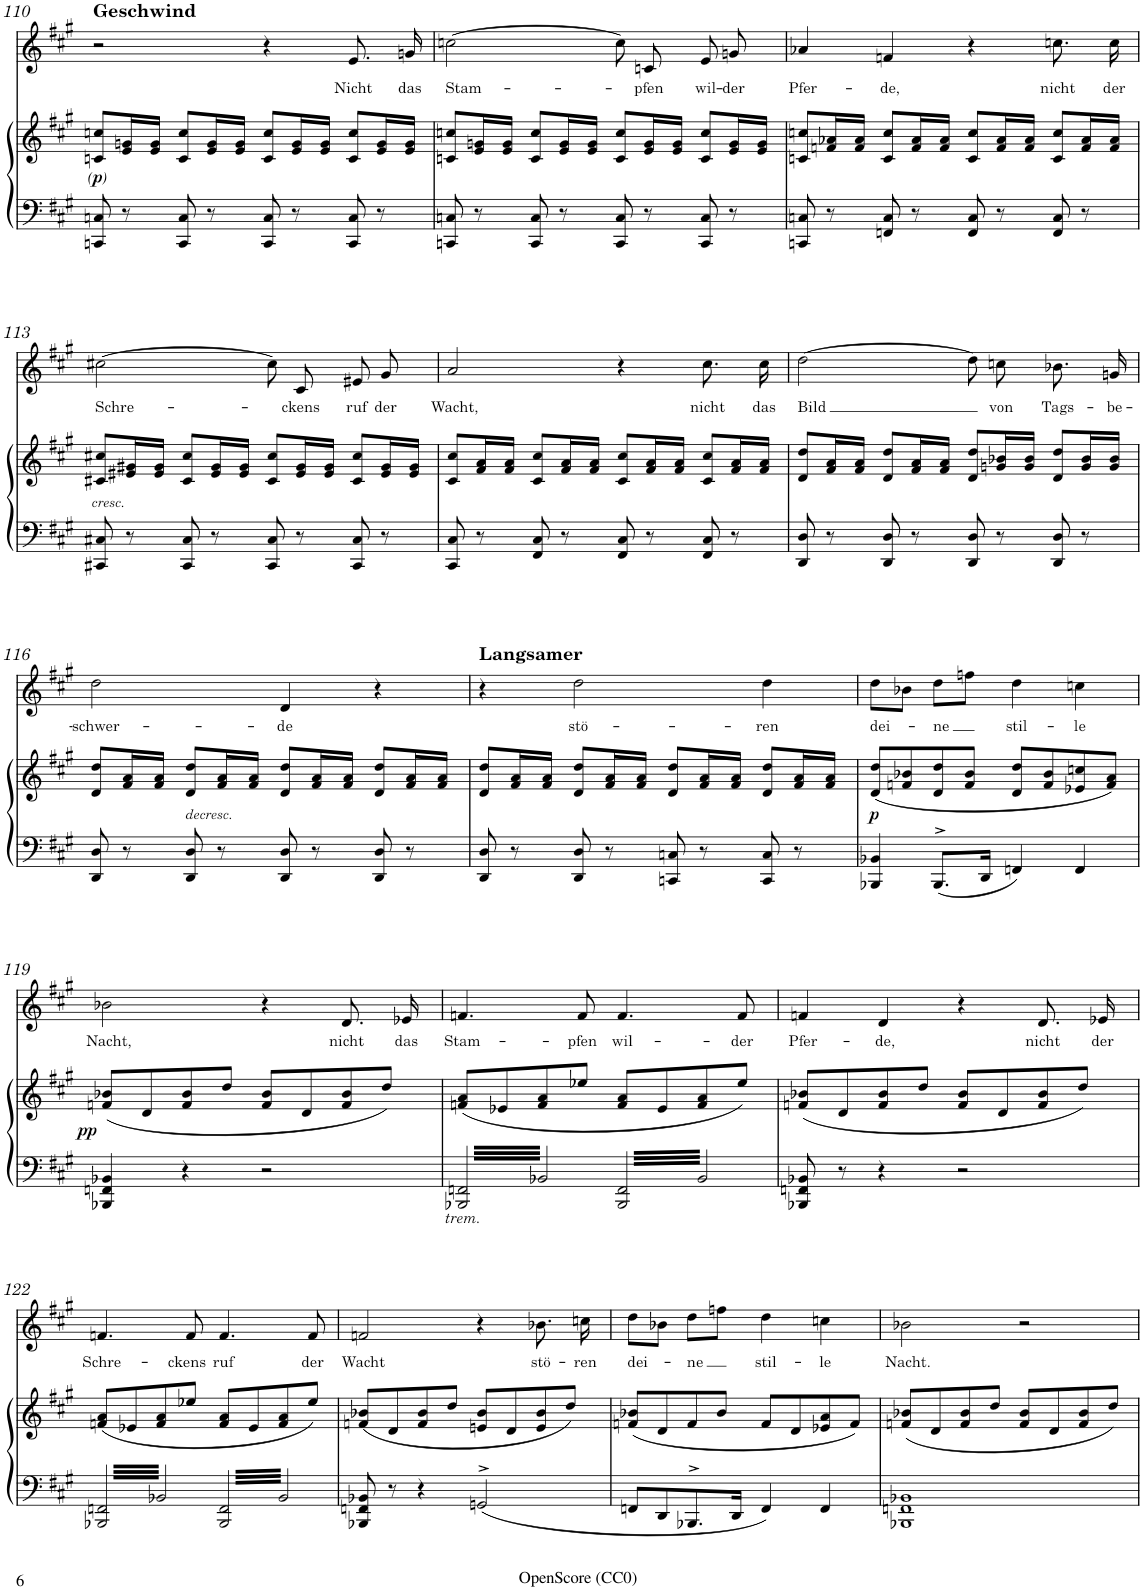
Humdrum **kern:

**kern	**kern	**dynam	**kern	**text
*part2	*part2	*part2	*part1	*part1
*staff3	*staff2	*staff2/3	*staff1	*staff1
*I"Piano	*	*	*I"Voice	*
*I'Pno	*	*	*	*
!!LO:PB:g=z
*clefF4	*clefG2	*	*clefG2	*
*k[f#c#g#]	*k[f#c#g#]	*	*k[f#c#g#]	*
*M4/4	*M4/4	*	*M4/4	*
*met(c)	*met(c)	*	*met(c)	*
=110	=110	=110	=110	=110
!	!	!	!LO:TX:a:B:t=Geschwind	!
!	!	!LO:DY:b	!	!
!	!	!LO:DY:n=1:b	!	!
!	!	!LO:DY:n=2:b	!	!
8CCn/ 8Cn/	8cn/ 8ccn/L	other-dynamics p other-dynamics	2r	.
8r	16e/ 16gn/L	.	.	.
.	16e/ 16g/JJ	.	.	.
8CC/ 8C/	8c/ 8cc/L	.	.	.
8r	16e/ 16g/L	.	.	.
.	16e/ 16g/JJ	.	.	.
8CC/ 8C/	8c/ 8cc/L	.	4r	.
8r	16e/ 16g/L	.	.	.
.	16e/ 16g/JJ	.	.	.
!	!	!	!	!LO:LY:b
8CC/ 8C/	8c/ 8cc/L	.	8.e/	Nicht
8r	16e/ 16g/L	.	.	.
!	!	!	!	!LO:LY:b
.	16e/ 16g/JJ	.	16gn/	das
=111	=111	=111	=111	=111
!	!	!	!	!LO:LY:b
8CCn/ 8Cn/	8cn/ 8ccn/L	.	[2ccn\	Stam-
8r	16e/ 16gn/L	.	.	.
.	16e/ 16g/JJ	.	.	.
8CC/ 8C/	8c/ 8cc/L	.	.	.
8r	16e/ 16g/L	.	.	.
.	16e/ 16g/JJ	.	.	.
8CC/ 8C/	8c/ 8cc/L	.	8cc\]	.
!	!	!	!	!LO:LY:b
8r	16e/ 16g/L	.	8cn/	-pfen
.	16e/ 16g/JJ	.	.	.
!	!	!	!	!LO:LY:b
8CC/ 8C/	8c/ 8cc/L	.	8e/	wil-
!	!	!	!	!LO:LY:b
8r	16e/ 16g/L	.	8gn/	-der
.	16e/ 16g/JJ	.	.	.
=112	=112	=112	=112	=112
!	!	!	!	!LO:LY:b
8CCn/ 8Cn/	8cn/ 8ccn/L	.	4a-X/	Pfer-
8r	16fn/ 16a-X/L	.	.	.
.	16f/ 16a-/JJ	.	.	.
!	!	!	!	!LO:LY:b
8FFn/ 8C/	8c/ 8cc/L	.	4fn/	-de,
8r	16f/ 16a-/L	.	.	.
.	16f/ 16a-/JJ	.	.	.
8FF/ 8C/	8c/ 8cc/L	.	4r	.
8r	16f/ 16a-/L	.	.	.
.	16f/ 16a-/JJ	.	.	.
!	!	!	!	!LO:LY:b
8FF/ 8C/	8c/ 8cc/L	.	8.ccn\	nicht
8r	16f/ 16a-/L	.	.	.
!	!	!	!	!LO:LY:b
.	16f/ 16a-/JJ	.	16cc\	der
!!LO:LB:g=z
=113	=113	=113	=113	=113
!	!LO:TX:b:i:t=cresc.	!	!	!
!	!	!	!	!LO:LY:b
8CC#X/ 8C#X/	8c#X/ 8cc#X/L	.	[2cc#X\	Schre-
8r	16e#X/ 16g#X/L	.	.	.
.	16e#/ 16g#/JJ	.	.	.
8CC#/ 8C#/	8c#/ 8cc#/L	.	.	.
8r	16e#/ 16g#/L	.	.	.
.	16e#/ 16g#/JJ	.	.	.
8CC#/ 8C#/	8c#/ 8cc#/L	.	8cc#\]	.
!	!	!	!	!LO:LY:b
8r	16e#/ 16g#/L	.	8c#/	-ckens
.	16e#/ 16g#/JJ	.	.	.
!	!	!	!	!LO:LY:b
8CC#/ 8C#/	8c#/ 8cc#/L	.	8e#X/	ruf
!	!	!	!	!LO:LY:b
8r	16e#/ 16g#/L	.	8g#/	der
.	16e#/ 16g#/JJ	.	.	.
=114	=114	=114	=114	=114
!	!	!	!	!LO:LY:b
8CC#/ 8C#/	8c#/ 8cc#/L	.	2a/	Wacht,
8r	16f#/ 16a/L	.	.	.
.	16f#/ 16a/JJ	.	.	.
8FF#/ 8C#/	8c#/ 8cc#/L	.	.	.
8r	16f#/ 16a/L	.	.	.
.	16f#/ 16a/JJ	.	.	.
8FF#/ 8C#/	8c#/ 8cc#/L	.	4r	.
8r	16f#/ 16a/L	.	.	.
.	16f#/ 16a/JJ	.	.	.
!	!	!	!	!LO:LY:b
8FF#/ 8C#/	8c#/ 8cc#/L	.	8.cc#\	nicht
8r	16f#/ 16a/L	.	.	.
!	!	!	!	!LO:LY:b
.	16f#/ 16a/JJ	.	16cc#\	das
=115	=115	=115	=115	=115
!	!	!	!	!LO:LY:b
8DD/ 8D/	8d/ 8dd/L	.	[2dd\	Bild
8r	16f#/ 16a/L	.	.	.
.	16f#/ 16a/JJ	.	.	.
8DD/ 8D/	8d/ 8dd/L	.	.	.
8r	16f#/ 16a/L	.	.	.
.	16f#/ 16a/JJ	.	.	.
8DD/ 8D/	8d/ 8dd/L	.	8dd\]	.
!	!	!	!	!LO:LY:b
8r	16gn/ 16b-X/L	.	8ccn\	von
.	16g/ 16b-/JJ	.	.	.
!	!	!	!	!LO:LY:b
8DD/ 8D/	8d/ 8dd/L	.	8.b-X\	Tags-
8r	16g/ 16b-/L	.	.	.
!	!	!	!	!LO:LY:b
.	16g/ 16b-/JJ	.	16gn/	-be-
!!LO:LB:g=z
=116	=116	=116	=116	=116
!	!	!	!	!LO:LY:b
8DD/ 8D/	8d/ 8dd/L	.	2dd\	-schwer-
8r	16f#/ 16a/L	.	.	.
.	16f#/ 16a/JJ	.	.	.
!	!LO:TX:b:i:t=decresc.	!	!	!
8DD/ 8D/	8d/ 8dd/L	.	.	.
8r	16f#/ 16a/L	.	.	.
.	16f#/ 16a/JJ	.	.	.
!	!	!	!	!LO:LY:b
8DD/ 8D/	8d/ 8dd/L	.	4d/	-de
8r	16f#/ 16a/L	.	.	.
.	16f#/ 16a/JJ	.	.	.
8DD/ 8D/	8d/ 8dd/L	.	4r	.
8r	16f#/ 16a/L	.	.	.
.	16f#/ 16a/JJ	.	.	.
=117	=117	=117	=117	=117
!	!	!	!LO:TX:a:B:t=Langsamer	!
8DD/ 8D/	8d/ 8dd/L	.	4r	.
8r	16f#/ 16a/L	.	.	.
.	16f#/ 16a/JJ	.	.	.
!	!	!	!	!LO:LY:b
8DD/ 8D/	8d/ 8dd/L	.	2dd\	stö-
8r	16f#/ 16a/L	.	.	.
.	16f#/ 16a/JJ	.	.	.
8CCn/ 8Cn/	8d/ 8dd/L	.	.	.
8r	16f#/ 16a/L	.	.	.
.	16f#/ 16a/JJ	.	.	.
!	!	!	!	!LO:LY:b
8CC/ 8C/	8d/ 8dd/L	.	4dd\	-ren
8r	16f#/ 16a/L	.	.	.
.	16f#/ 16a/JJ	.	.	.
=118	=118	=118	=118	=118
!	!	!LO:DY:b	!	!LO:LY:b
4BBB-X/ 4BB-X/	(8d/ 8dd/L	p	8dd\L	dei-
.	8fn/ 8b-X/	.	8b-X\J	.
!	!	!	!	!LO:LY:b
8.BBB-^>/L	8d/ 8dd/	.	8dd\L	-ne
.	8f/ 8b-/J	.	8ffn\J	.
16DD/Jk	.	.	.	.
!	!	!	!	!LO:LY:b
4FFn/	8d/ 8dd/L	.	4dd\	stil-
.	8f/ 8b-/	.	.	.
!	!	!	!	!LO:LY:b
4FF/	8e-X/ 8ccn/	.	4ccn\	-le
.	8f/ 8a/J)	.	.	.
!!LO:LB:g=z
=119	=119	=119	=119	=119
!	!	!LO:DY:b	!	!LO:LY:b
4BBB-X/ 4FFn/ 4BB-X/	(8fn/ 8b-X/L	pp	2b-X\	Nacht,
.	8d/	.	.	.
4r	8f/ 8b-/	.	.	.
.	8dd/J	.	.	.
2r	8f/ 8b-/L	.	4r	.
.	8d/	.	.	.
!	!	!	!	!LO:LY:b
.	8f/ 8b-/	.	8.d/	nicht
.	8dd/J)	.	.	.
!	!	!	!	!LO:LY:b
.	.	.	16e-X/	das
=120	=120	=120	=120	=120
!LO:TX:b:i:t=trem.	!	!	!	!
!	!	!	!	!LO:LY:b
6.BBB-X/ 6.FFn/	(8fn/ 8a/L	.	4.fn/	Stam-
.	8e-X/	.	.	.
6.BB-X/	8f/ 8a/	.	.	.
!	!	!	!	!LO:LY:b
.	8ee-X/J	.	8f/	-pfen
!	!	!	!	!LO:LY:b
6.BBB-/ 6.FF/	8f/ 8a/L	.	4.f/	wil-
.	8e-/	.	.	.
6.BB-/	8f/ 8a/	.	.	.
!	!	!	!	!LO:LY:b
.	8ee-/J)	.	8f/	-der
=121	=121	=121	=121	=121
!	!	!	!	!LO:LY:b
8BBB-X/ 8FFn/ 8BB-X/	(8fn/ 8b-X/L	.	4fn/	Pfer-
8r	8d/	.	.	.
!	!	!	!	!LO:LY:b
4r	8f/ 8b-/	.	4d/	-de,
.	8dd/J	.	.	.
2r	8f/ 8b-/L	.	4r	.
.	8d/	.	.	.
!	!	!	!	!LO:LY:b
.	8f/ 8b-/	.	8.d/	nicht
.	8dd/J)	.	.	.
!	!	!	!	!LO:LY:b
.	.	.	16e-X/	der
!!LO:LB:g=z
=122	=122	=122	=122	=122
!	!	!	!	!LO:LY:b
6.BBB-X/ 6.FFn/	(8fn/ 8a/L	.	4.fn/	Schre-
.	8e-X/	.	.	.
6.BB-X/	8f/ 8a/	.	.	.
!	!	!	!	!LO:LY:b
.	8ee-X/J	.	8f/	-ckens
!	!	!	!	!LO:LY:b
6.BBB-/ 6.FF/	8f/ 8a/L	.	4.f/	ruf
.	8e-/	.	.	.
6.BB-/	8f/ 8a/	.	.	.
!	!	!	!	!LO:LY:b
.	8ee-/J)	.	8f/	der
=123	=123	=123	=123	=123
!	!	!	!	!LO:LY:b
8BBB-X/ 8FFn/ 8BB-X/	(8fn/ 8b-X/L	.	2fn/	Wacht
8r	8d/	.	.	.
4r	8f/ 8b-/	.	.	.
.	8dd/J	.	.	.
2GGn^>/	8en/ 8b-/L	.	4r	.
.	8d/	.	.	.
!	!	!	!	!LO:LY:b
.	8e/ 8b-/	.	8.b-X\	stö-
.	8dd/J)	.	.	.
!	!	!	!	!LO:LY:b
.	.	.	16ccn\	-ren
=124	=124	=124	=124	=124
!	!	!	!	!LO:LY:b
8FFn/L	(8fn/ 8b-X/L	.	8dd\L	dei-
8DD/	8d/	.	8b-X\J	.
!	!	!	!	!LO:LY:b
8.BBB-X^>/	8f/	.	8dd\L	-ne
.	8b-/J	.	8ffn\J	.
16DD/Jk	.	.	.	.
!	!	!	!	!LO:LY:b
4FF/	8f/L	.	4dd\	stil-
.	8d/	.	.	.
!	!	!	!	!LO:LY:b
4FF/	8e-X/ 8a/	.	4ccn\	-le
.	8f/J)	.	.	.
=125	=125	=125	=125	=125
!	!	!	!	!LO:LY:b
1BBB-X 1FFn 1BB-X	(8fn/ 8b-X/L	.	2b-X\	Nacht.
.	8d/	.	.	.
.	8f/ 8b-/	.	.	.
.	8dd/J	.	.	.
.	8f/ 8b-/L	.	2r	.
.	8d/	.	.	.
.	8f/ 8b-/	.	.	.
.	8dd/J)	.	.	.
=	=	=	=	=
*-	*-	*-	*-	*-
